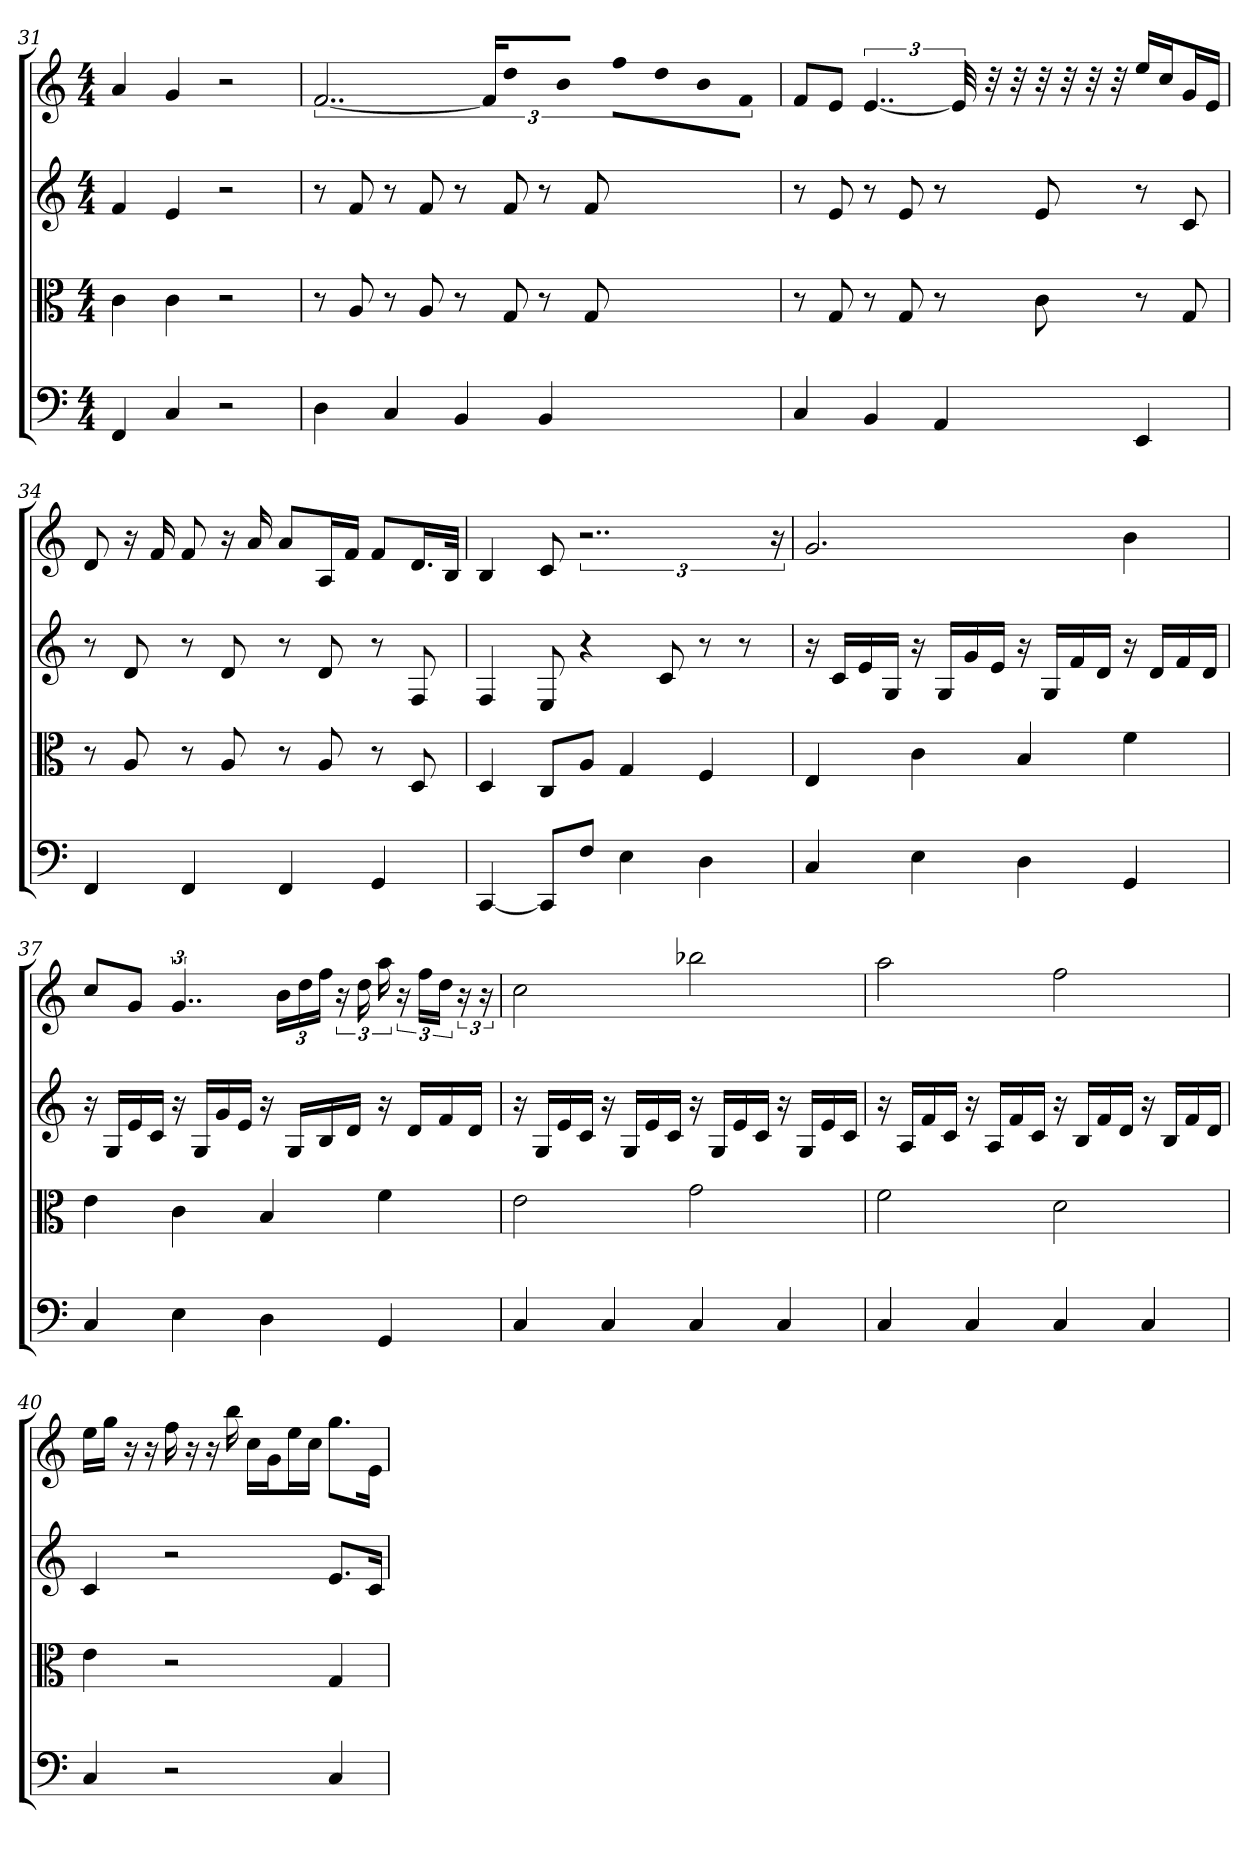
**kern	**kern	**kern	**kern
*part4	*part3	*part2	*part1
*staff4	*staff3	*staff2	*staff1
*clefF4	*clefC3	*clefG2	*clefG2
*k[]	*k[]	*k[]	*k[]
*C:	*C:	*C:	*C:
*M4/4	*M4/4	*M4/4	*M4/4
=31	=31	=31	=31
4FF	4c	4f	4a
4C	4c	4e	4g
2r	2r	2r	2r
=32	=32	=32	=32
4D	8r	8r	[3..f
.	8A	8f	.
4C	8r	8r	.
.	8A	8f	.
4BB	8r	8r	.
.	.	.	24f/LL]
.	8G	8f	16dd/
.	.	.	16b/JJ
4BB	8r	8r	16ff\LL
.	.	.	16dd\J
.	8G	8f	16b\L
.	.	.	16f\JJ
=33	=33	=33	=33
4C	8r	8r	8f/L
.	8G	8e	8e/J
4BB	8r	8r	[6..e
.	8G	8e	.
4AA	8r	8r	.
.	.	.	48e]
.	.	.	32r
.	.	.	32r
.	8c	8e	32r
.	.	.	32r
.	.	.	32r
.	.	.	32r
4EE	8r	8r	16ee/LL
.	.	.	16cc/J
.	8G	8c	16g/L
.	.	.	16e/JJ
=34	=34	=34	=34
4FF	8r	8r	8d
.	8A	8d	16r
.	.	.	16f
4FF	8r	8r	8f
.	8A	8d	16r
.	.	.	16a
4FF	8r	8r	8a/L
.	8A	8d	16A/L
.	.	.	16f/JJ
4GG	8r	8r	8f/L
.	8D	8F	16.d/L
.	.	.	32B/JJk
=35	=35	=35	=35
[4CC	4D	4F	4B
8CC/L]	8C/L	8E	8c
8F/J	8A/J	4r	3..r
4E	4G	.	.
.	.	8c	.
4D	4F	8r	.
.	.	8r	.
.	.	.	24r
=36	=36	=36	=36
4C	4E	16r	2.g
.	.	16c/LL	.
.	.	16e/	.
.	.	16G/JJ	.
4E	4c	16r	.
.	.	16G/LL	.
.	.	16g/	.
.	.	16e/JJ	.
4D	4B	16r	.
.	.	16G/LL	.
.	.	16f/	.
.	.	16d/JJ	.
4GG	4f	16r	4b
.	.	16d/LL	.
.	.	16f/	.
.	.	16d/JJ	.
=37	=37	=37	=37
4C	4e	16r	8cc/L
.	.	16G/LL	.
.	.	16e/	8g/J
.	.	16c/JJ	.
4E	4c	16r	6..g
.	.	16G/LL	.
.	.	16g/	.
.	.	16e/JJ	.
4D	4B	16r	.
.	.	.	24b\LL
.	.	16G/LL	.
.	.	.	24dd\
.	.	16B/	24ff\JJ
.	.	.	24r
.	.	16d/JJ	.
.	.	.	24dd
4GG	4f	16r	24aa
.	.	.	24r
.	.	16d/LL	.
.	.	.	24ff\LL
.	.	16f/	24dd\JJ
.	.	.	24r
.	.	16d/JJ	.
.	.	.	24r
=38	=38	=38	=38
4C	2e	16r	2cc
.	.	16G/LL	.
.	.	16e/	.
.	.	16c/JJ	.
4C	.	16r	.
.	.	16G/LL	.
.	.	16e/	.
.	.	16c/JJ	.
4C	2g	16r	2bb-X
.	.	16G/LL	.
.	.	16e/	.
.	.	16c/JJ	.
4C	.	16r	.
.	.	16G/LL	.
.	.	16e/	.
.	.	16c/JJ	.
=39	=39	=39	=39
4C	2f	16r	2aa
.	.	16A/LL	.
.	.	16f/	.
.	.	16c/JJ	.
4C	.	16r	.
.	.	16A/LL	.
.	.	16f/	.
.	.	16c/JJ	.
4C	2d	16r	2ff
.	.	16B/LL	.
.	.	16f/	.
.	.	16d/JJ	.
4C	.	16r	.
.	.	16B/LL	.
.	.	16f/	.
.	.	16d/JJ	.
=40	=40	=40	=40
4C	4e	4c	16ee\LL
.	.	.	16gg\JJ
.	.	.	16r
.	.	.	16r
2r	2r	2r	16ff
.	.	.	16r
.	.	.	16r
.	.	.	16bb
.	.	.	16cc\LL
.	.	.	16g\J
.	.	.	16ee\L
.	.	.	16cc\JJ
4C	4G	8.e/L	8.gg\L
.	.	16c/Jk	16e\Jk
=	=	=	=
*-	*-	*-	*-
